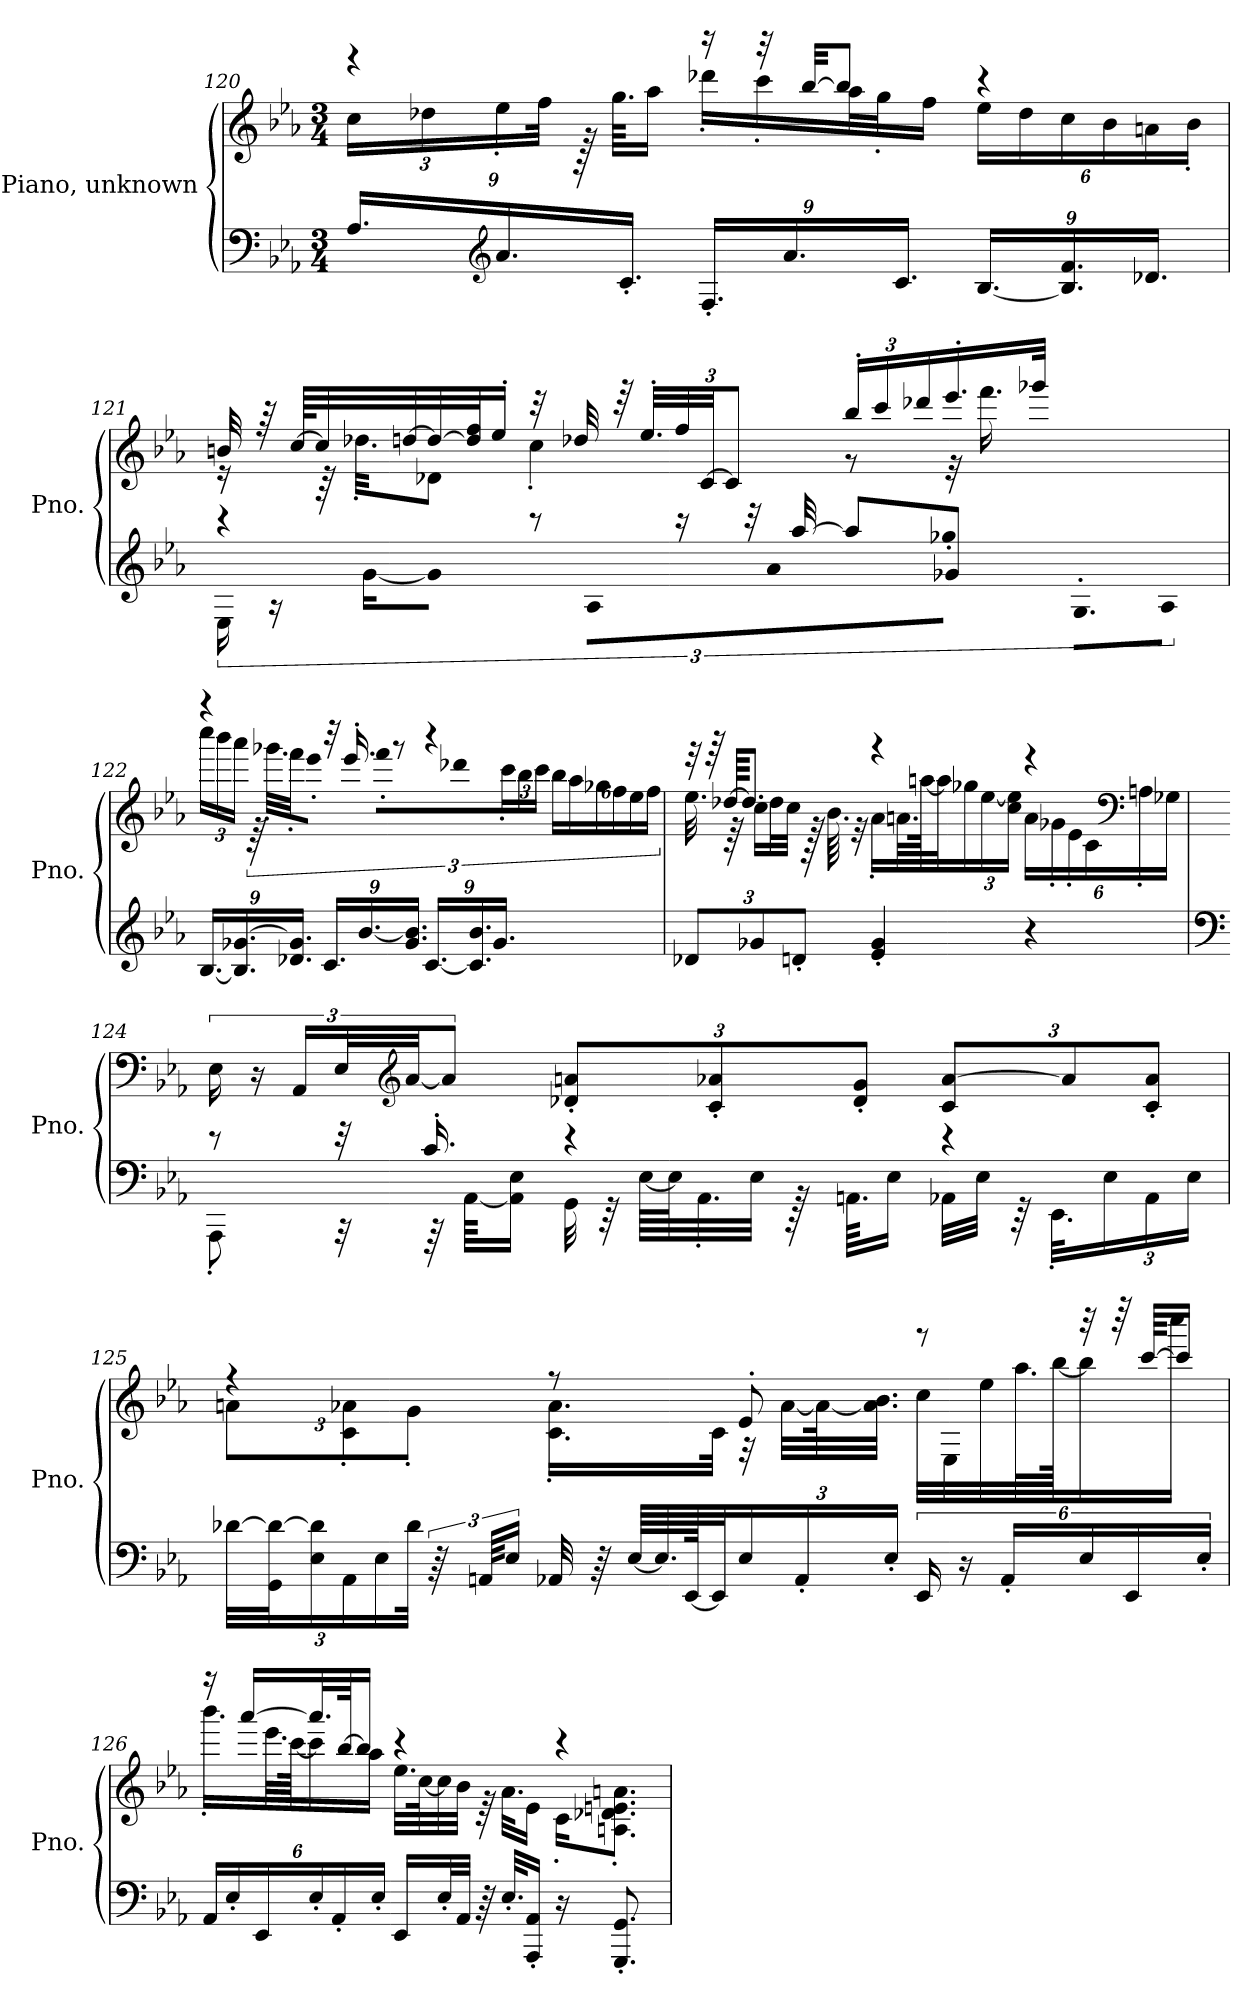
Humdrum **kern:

**kern	**kern
*part1	*part1
*staff2	*staff1
*I"Piano, unknown	*
*I'Pno.	*
!!LO:LB:g=z
*clefF4	*clefG2
*k[b-e-a-]	*k[b-e-a-]
*M3/4	*M3/4
=120	=120
*	*^
*Xbrackettup	*	*Xbrackettup
18.A-/LL	4r	24cc\LL
.	.	24dd-X\
*clefG2	*	*
18.a-/	.	24ee-'\
.	.	32ff\JJk
.	.	128r
.	.	64.gg\KKLL
18.c'/JJ	.	.
.	.	16aa-\JJ
18.F'/LL	16r	16ddd-X'\LL
.	32r	16ccc'\
18.a-/	.	.
.	[32bb-/KKL	.
.	8bb-/J]	32aa-\L
.	.	32gg'\J
18.c/JJ	.	.
.	.	16ff\JJ
[18.B-/LL	4r	24ee-\LL
.	.	24dd-\
18.B-/] 18.f/	.	24cc\
.	.	24b-\
18.d-X/JJ	.	24an\
.	.	24b-'\JJ
!!LO:LB:g=z	!!
=121	=121	=121
*^	*	*
*	*brackettup	*	*
4r	24E-\	32bn/	16r
.	.	64r	.
.	24r	.	.
.	.	[64cc/KLLL	.
.	.	32cc/]	64r
.	.	.	32.dd-X'\KKL
.	[24g\KL	.	.
.	.	[32ddn/	.
.	8g\J]	32dd/_	8d-X\J
.	.	32dd/] 32ff/J	.
.	.	16ee-'/JJ	.
8r	16A-\KL	32r	4cc'\
.	.	32dd-X/	.
.	8a-\	64r	.
.	.	32.ee-'/LLL	.
16r	.	48ff/	.
.	.	[48c/JJ	.
.	.	12c/J]	.
32r	16gg-X'\Jk	.	.
[32aa-/	.	.	.
8aa-/L]	8.G'\L	24bb-'/LL	8r
.	.	24ccc/	.
.	.	24ddd-X/	.
8g-X/J	.	16.eee-'/	32r
.	.	.	16.fff\
.	16A-\Jk	.	.
.	.	32ggg-X/JJk	.
*v	*v	*	*
!!LO:PB:g=z	!!
=122	=122	=122
*Xbrackettup	*	*
[18.B-/LL	4r	24cccc\LL
.	.	24bbb-\
18.B-/] [18.g-X/	.	24aaa-\JJ
*	*	*brackettup
.	.	96r
.	.	48.ggg-X'\LLL
18.d-X/ 18.g-/]JJ	.	48fff'\J
.	.	16eee-'\JJ
18.c/LL	32r	16fff'\LL
.	16.eee-'/	.
.	.	16ddd-X\
[18.b-/	.	.
*	*	*Xbrackettup
.	8r	24ccc'\
18.g-/ 18.b-/]JJ	.	24bb-\
.	.	24ccc\JJ
[18.c/LL	4r	24bb-\LL
.	.	24aa-\
18.c/] 18.b-/	.	24gg-X\
.	.	24ff\
18.g-/JJ	.	24ee-\
.	.	24ff\JJ
!!LO:LB:g=z	!!
=123	=123	=123
12d-X/L	32r	32.ee-\
.	64r	.
.	[64dd-X/KKKL	64r
.	8.dd-/J]	16cc\LL
12g-X/	.	.
.	.	32dd-\L
.	.	32cc\JJJ
12dn'/J	.	.
.	.	128r
.	.	64.b-\
.	.	32r
4e-/' 4g-/'	4r	16a-'\LL
.	.	64.an\LL
.	.	[128aan\JK
.	.	32aa\J]
.	.	24gg-X\
.	.	[24ee-\
.	.	24cc\ 24ee-\]JJ
4r	4r	24a\LL
.	.	24g-X'\
.	.	24e-'\
.	.	24c\
*	*clefF4	*
.	.	24An'\
.	.	24G-X\JJ
*	*v	*v
!!LO:LB:g=z
=124	=124
*clefF4	*
*^	*
*	*	*brackettup
8r	8AAA-'\	24E-\
.	.	24r
.	.	24AA-/LL
*	*	*Xbrackettup
32r	32r	48E-/L
*	*	*clefG2
.	.	[48a-/JJ
16.c'/	64r	.
.	.	12a-/J]
.	[64AA-\KKLL	.
.	16AA-\] 16E-\JJ	.
4r	32GG\	12d-X/' 12an/'L
.	64r	.
.	[64E-\LLLL	.
.	64E-\J]	.
.	32.AA-'\	.
.	.	12c/' 12a-X/'
.	32E-\JJJ	.
.	128r	.
.	64.AAn\KKLL	.
.	.	12d-/' 12g/'J
.	16E-\JJ	.
4r	32AA-X\LLL	12c/ [12a-/L
.	32E-\JJJ	.
.	64r	.
.	32.EE-'\KLL	.
.	.	12a-/]
.	24E-\	.
.	24AA-\	12c/' 12a-/'J
.	24E-\JJ	.
*v	*v	*
!!LO:LB:g=z
=125	=125
*	*^
[48d-X\LLL	4r	12an\L
48GG\ 48d-\_J	.	.
24E-\ 24d-\]	.	.
24AA-\	.	12c\' 12a-X\'
24E-\	.	.
48d-\JJk	.	12g'\J
*brackettup	*	*
96r	.	.
96AAn/KKLL	.	.
24E-/JJ	.	.
32AA-X/	8r	16.c\' 16.a-\'LL
64r	.	.
[64E-/LLLL	.	.
64.E-/]	.	.
[128EE-/JK	.	.
32EE-/J]	.	32c\JJk
*Xbrackettup	*	*
24E-/	8e-'/	32r
.	.	[32a-\LLL
24AA-'/	.	.
.	.	64a-\K_
.	.	32.a-\] 32.b-\JJJ
24E-'/JJ	.	.
*brackettup	*	*
24EE-/	8r	32cc\LLL
.	.	32E-\
24r	.	.
.	.	32ee-\
24AA-'/LL	.	.
.	.	64.aa-\L
.	.	[128bb-\JJK
*Xbrackettup	*	*
24E-/	32r	16bb-\]
.	64r	.
24EE-/	.	.
.	[64ccc/KKLL	.
.	16ccc/JJ]	16cccc\JJ
24E-'/JJ	.	.
!!LO:LB:g=z	!!
=126	=126	=126
24AA-/LL	16r	16.bbb-'\LL
24E-'/	.	.
.	[16aaa-/LL	.
24EE-/	.	.
.	.	64.eee-\LL
.	.	[128ccc\JJK
24E-'/	32.aaa-/L]	16ccc\]
24AA-'/	.	.
.	[64bb-/JK	.
.	16bb-/JJ]	16aa-\JJ
24E-'/JJ	.	.
16EE-/LL	4r	32.ee-\LLL
.	.	[64cc\K
32E-'/L	.	32cc\]
32AA-/JJJ	.	32b-\JJJ
64r	.	64r
32.E-'/KLL	.	32.a-\KLL
16AAA-/' 16AA-/'JJ	.	16e-\JJ
16r	4r	16c'\KL
8.GGG/' 8.GG/'	.	8.An\' 8.d-X\' 8.en\' 8.an\'J
*	*v	*v
=	=
*-	*-
